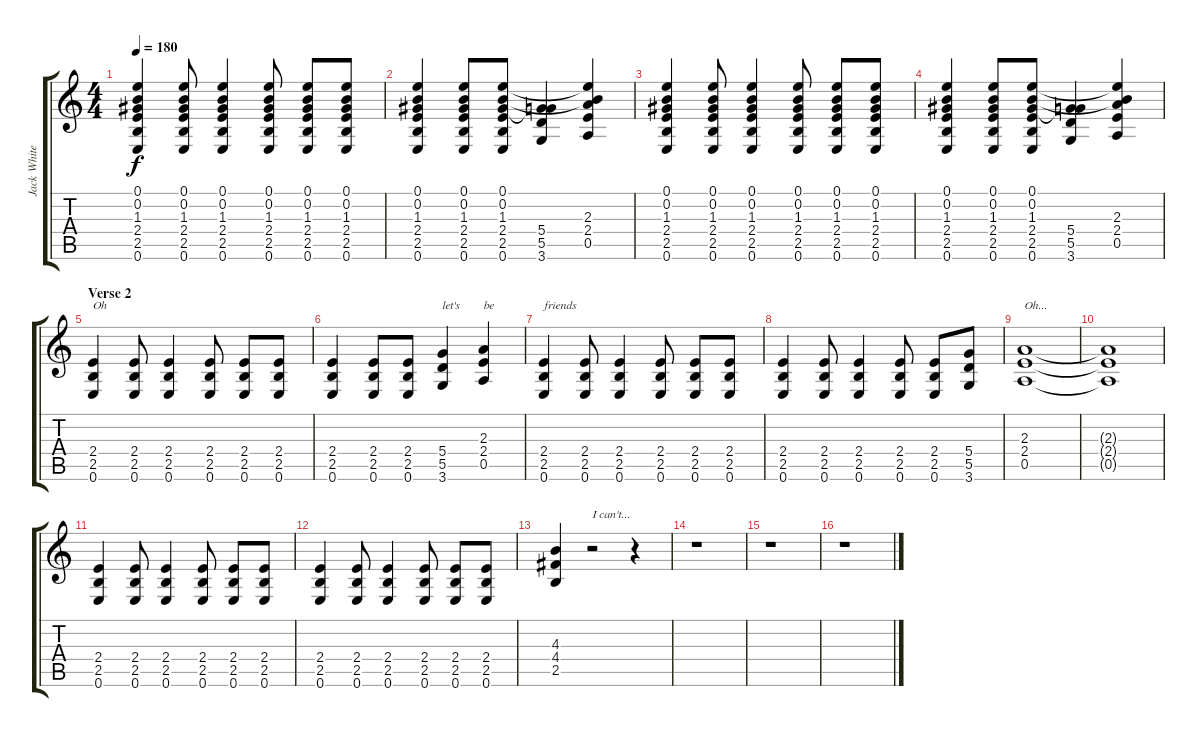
\track ("Jack White" "Jack White") {instrument distortionguitar}
\staff {score tabs}
\tuning (E4 B3 G3 D3 A2 E2) {hide}
\ts (4 4)
\tempo 180
\clef g2
\ks c
(0.1 0.2 1.3 2.4 2.5 0.6).4{dy f} (0.1 0.2 1.3 2.4 2.5 0.6).8 (0.1 0.2 1.3 2.4 2.5 0.6).4 (0.1 0.2 1.3 2.4 2.5 0.6).8 (0.1 0.2 1.3 2.4 2.5 0.6).8 (0.1 0.2 1.3 2.4 2.5 0.6).8 |
(0.1 0.2 1.3 2.4 2.5 0.6).4 (0.1 0.2 1.3 2.4 2.5 0.6).8 (0.1 0.2 1.3 2.4 2.5 0.6).8 (1.3{t} 5.4 5.5 3.6).4 (0.1{t} 0.2{t} 2.3 2.4 0.5).4 |
(0.1 0.2 1.3 2.4 2.5 0.6).4 (0.1 0.2 1.3 2.4 2.5 0.6).8 (0.1 0.2 1.3 2.4 2.5 0.6).4 (0.1 0.2 1.3 2.4 2.5 0.6).8 (0.1 0.2 1.3 2.4 2.5 0.6).8 (0.1 0.2 1.3 2.4 2.5 0.6).8 |
(0.1 0.2 1.3 2.4 2.5 0.6).4 (0.1 0.2 1.3 2.4 2.5 0.6).8 (0.1 0.2 1.3 2.4 2.5 0.6).8 (1.3{t} 5.4 5.5 3.6).4 (0.1{t} 0.2{t} 2.3 2.4 0.5).4 |
\section ("" "Verse 2")
(2.4 2.5 0.6).4{txt "Oh"} (2.4 2.5 0.6).8 (2.4 2.5 0.6).4 (2.4 2.5 0.6).8 (2.4 2.5 0.6).8 (2.4 2.5 0.6).8 |
(2.4 2.5 0.6).4 (2.4 2.5 0.6).8 (2.4 2.5 0.6).8 (5.4 5.5 3.6).4{txt "let's"} (2.3 2.4 0.5).4{txt "be"} |
(2.4 2.5 0.6).4{txt "friends"} (2.4 2.5 0.6).8 (2.4 2.5 0.6).4 (2.4 2.5 0.6).8 (2.4 2.5 0.6).8 (2.4 2.5 0.6).8 |
(2.4 2.5 0.6).4 (2.4 2.5 0.6).8 (2.4 2.5 0.6).4 (2.4 2.5 0.6).8 (2.4 2.5 0.6).8 (5.4 5.5 3.6).8 |
(2.3 2.4 0.5).1{txt "Oh..."} |
(2.3{t} 2.4{t} 0.5{t}).1 |
(2.4 2.5 0.6).4 (2.4 2.5 0.6).8 (2.4 2.5 0.6).4 (2.4 2.5 0.6).8 (2.4 2.5 0.6).8 (2.4 2.5 0.6).8 |
(2.4 2.5 0.6).4 (2.4 2.5 0.6).8 (2.4 2.5 0.6).4 (2.4 2.5 0.6).8 (2.4 2.5 0.6).8 (2.4 2.5 0.6).8 |
(4.3 4.4 2.5).4 r.2{txt "I can't..."} r.4 |
r.1 |
r.1 |
r.1
